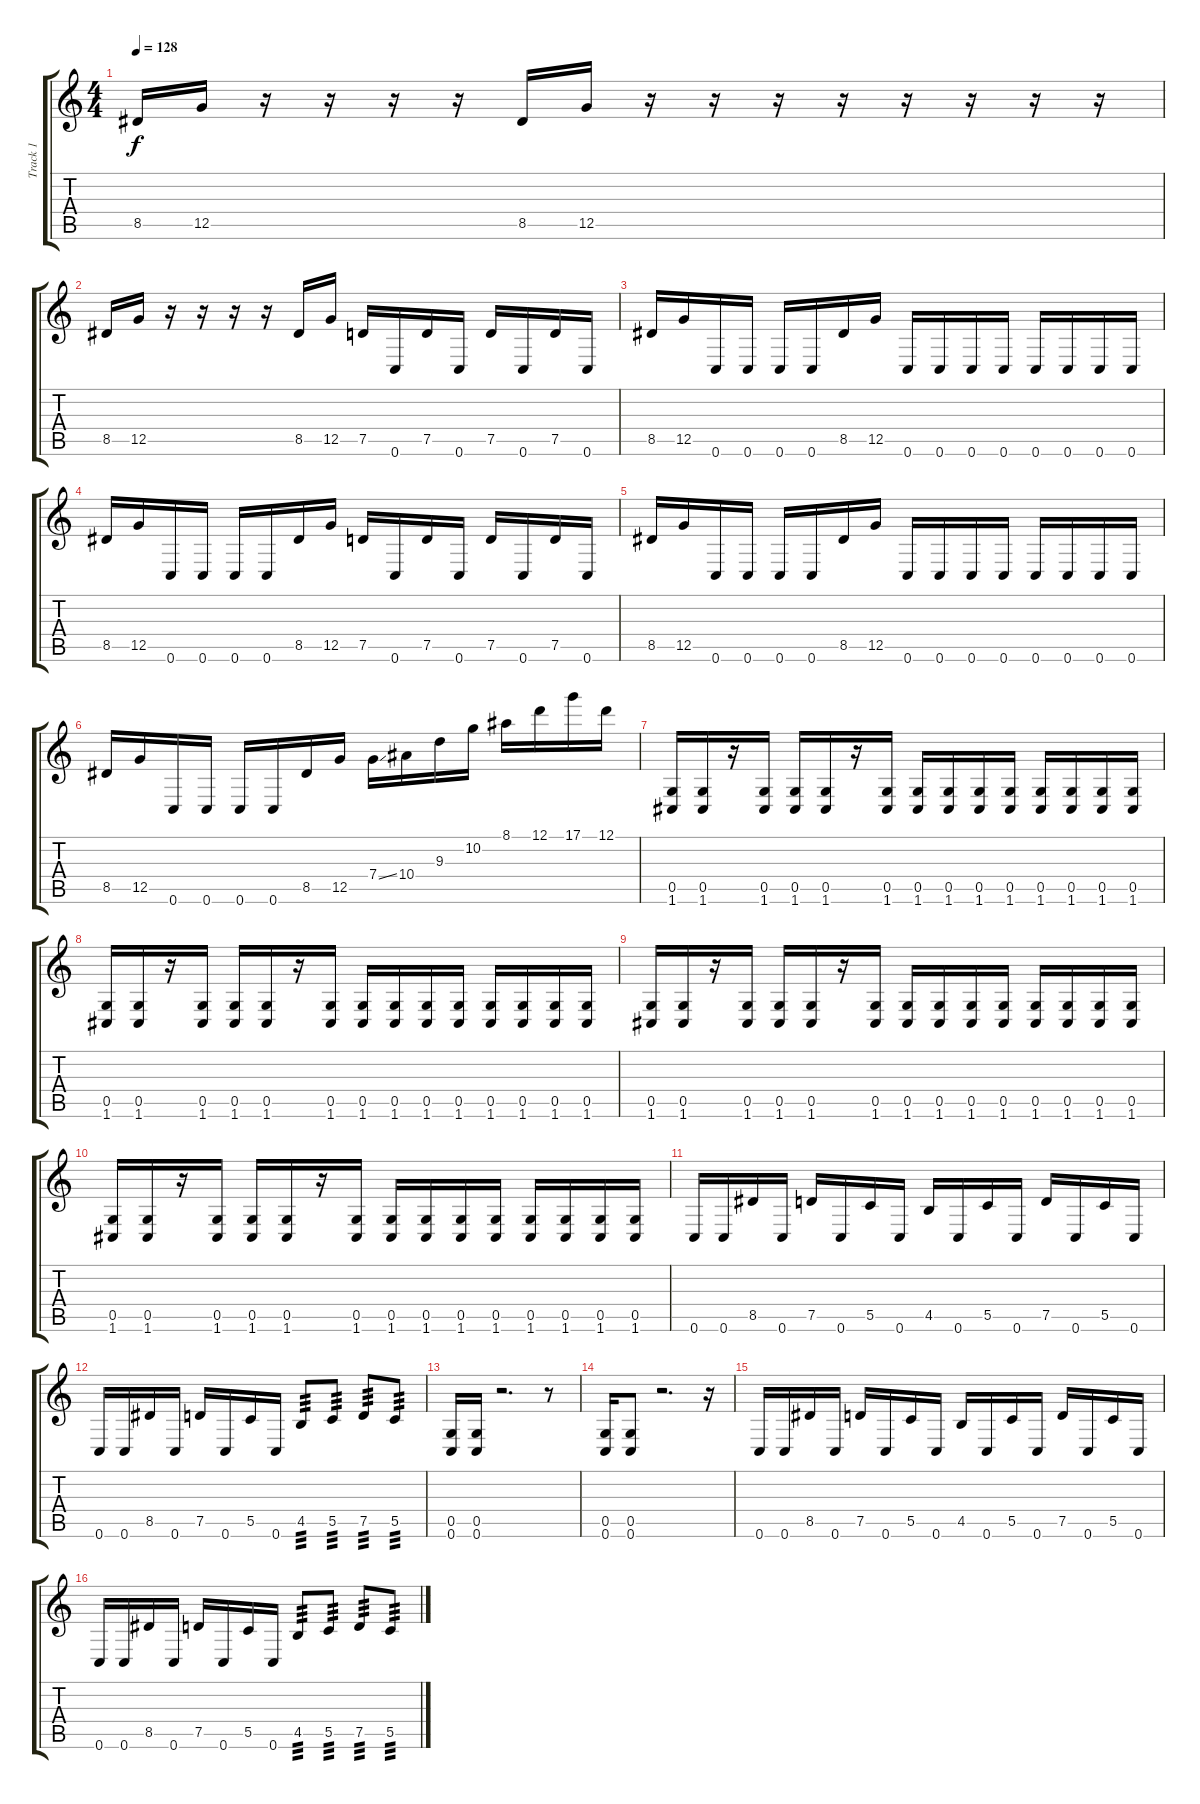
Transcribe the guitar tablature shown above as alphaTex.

\track ("Track 1" "Track 1") {instrument distortionguitar}
\staff {score tabs}
\tuning (D4 A3 F3 C3 G2 C2) {hide}
\ts (4 4)
\tempo 128
\clef g2
\ks c
8.5.16{dy f} 12.5.16 r.16 r.16 r.16 r.16 8.5.16 12.5.16 r.16 r.16 r.16 r.16 r.16 r.16 r.16 r.16 |
8.5.16 12.5.16 r.16 r.16 r.16 r.16 8.5.16 12.5.16 7.5.16 0.6.16 7.5.16 0.6.16 7.5.16 0.6.16 7.5.16 0.6.16 |
8.5.16 12.5.16 0.6.16 0.6.16 0.6.16 0.6.16 8.5.16 12.5.16 0.6.16 0.6.16 0.6.16 0.6.16 0.6.16 0.6.16 0.6.16 0.6.16 |
8.5.16 12.5.16 0.6.16 0.6.16 0.6.16 0.6.16 8.5.16 12.5.16 7.5.16 0.6.16 7.5.16 0.6.16 7.5.16 0.6.16 7.5.16 0.6.16 |
8.5.16 12.5.16 0.6.16 0.6.16 0.6.16 0.6.16 8.5.16 12.5.16 0.6.16 0.6.16 0.6.16 0.6.16 0.6.16 0.6.16 0.6.16 0.6.16 |
8.5.16 12.5.16 0.6.16 0.6.16 0.6.16 0.6.16 8.5.16 12.5.16 7.4{ss}.16 10.4.16 9.3.16 10.2.16 8.1.16 12.1.16 17.1.16 12.1.16 |
(0.5 1.6).16 (0.5 1.6).16 r.16 (0.5 1.6).16 (0.5 1.6).16 (0.5 1.6).16 r.16 (0.5 1.6).16 (0.5 1.6).16 (0.5 1.6).16 (0.5 1.6).16 (0.5 1.6).16 (0.5 1.6).16 (0.5 1.6).16 (0.5 1.6).16 (0.5 1.6).16 |
(0.5 1.6).16 (0.5 1.6).16 r.16 (0.5 1.6).16 (0.5 1.6).16 (0.5 1.6).16 r.16 (0.5 1.6).16 (0.5 1.6).16 (0.5 1.6).16 (0.5 1.6).16 (0.5 1.6).16 (0.5 1.6).16 (0.5 1.6).16 (0.5 1.6).16 (0.5 1.6).16 |
(0.5 1.6).16 (0.5 1.6).16 r.16 (0.5 1.6).16 (0.5 1.6).16 (0.5 1.6).16 r.16 (0.5 1.6).16 (0.5 1.6).16 (0.5 1.6).16 (0.5 1.6).16 (0.5 1.6).16 (0.5 1.6).16 (0.5 1.6).16 (0.5 1.6).16 (0.5 1.6).16 |
(0.5 1.6).16 (0.5 1.6).16 r.16 (0.5 1.6).16 (0.5 1.6).16 (0.5 1.6).16 r.16 (0.5 1.6).16 (0.5 1.6).16 (0.5 1.6).16 (0.5 1.6).16 (0.5 1.6).16 (0.5 1.6).16 (0.5 1.6).16 (0.5 1.6).16 (0.5 1.6).16 |
0.6.16 0.6.16 8.5.16 0.6.16 7.5.16 0.6.16 5.5.16 0.6.16 4.5.16 0.6.16 5.5.16 0.6.16 7.5.16 0.6.16 5.5.16 0.6.16 |
0.6.16 0.6.16 8.5.16 0.6.16 7.5.16 0.6.16 5.5.16 0.6.16 4.5.8{tp 3} 5.5.8{tp 3} 7.5.8{tp 3} 5.5.8{tp 3} |
(0.5 0.6).16 (0.5 0.6).16 r.2{d} r.8 |
(0.5 0.6).16 (0.5 0.6).8 r.2{d} r.16 |
0.6.16 0.6.16 8.5.16 0.6.16 7.5.16 0.6.16 5.5.16 0.6.16 4.5.16 0.6.16 5.5.16 0.6.16 7.5.16 0.6.16 5.5.16 0.6.16 |
0.6.16 0.6.16 8.5.16 0.6.16 7.5.16 0.6.16 5.5.16 0.6.16 4.5.8{tp 3} 5.5.8{tp 3} 7.5.8{tp 3} 5.5.8{tp 3}
